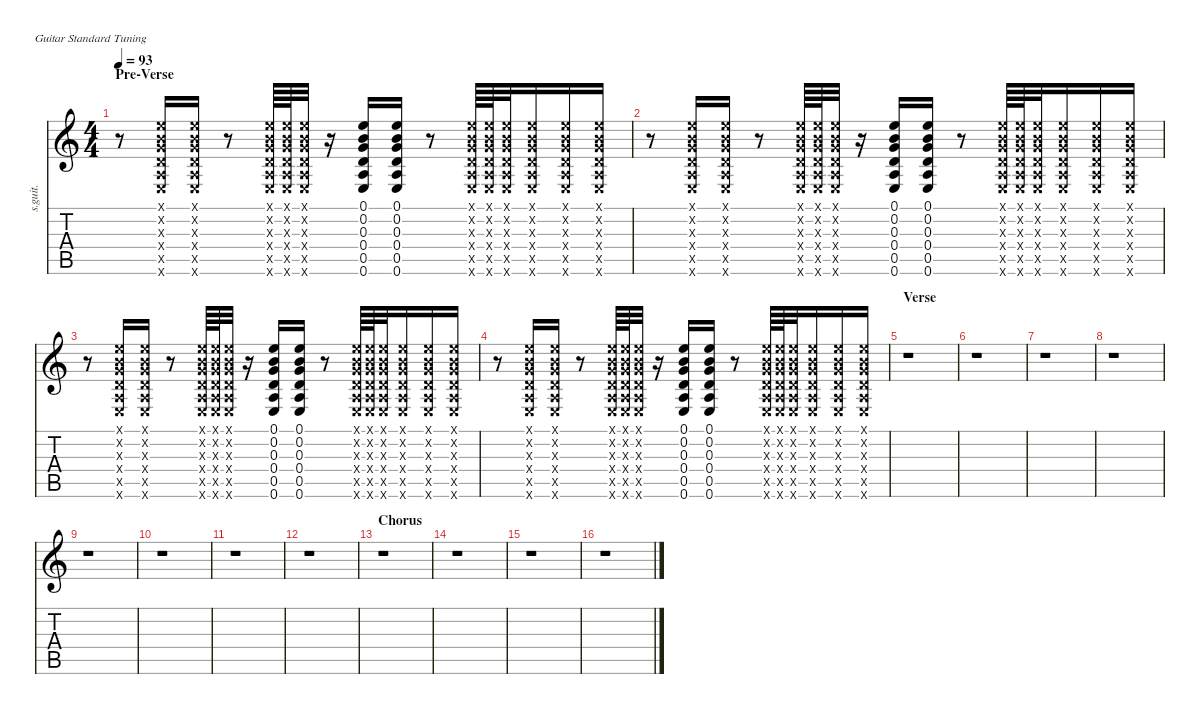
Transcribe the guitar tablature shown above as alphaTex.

\defaultSystemsLayout 4
\hideDynamics
\bracketExtendMode nobrackets
\track ("Matt Bellamy - Dead Note Sound Effect" "s.guit.") {instrument gunshot}
\staff {score tabs}
\tuning (E4 B3 G3 D3 A2 E2)
\displaytranspose 12
\ts (4 4)
\section ("" "Pre-Verse")
\tempo 93
\clef g2
\ks c
r.8{dy f} (0.1{x} 0.2{x} 0.3{x} 0.4{x} 0.5{x} 0.6{x}).16 (0.1{x} 0.2{x} 0.3{x} 0.4{x} 0.5{x} 0.6{x}).16 r.8 (0.1{x} 0.2{x} 0.3{x} 0.4{x} 0.5{x} 0.6{x}).64 (0.1{x} 0.2{x} 0.3{x} 0.4{x} 0.5{x} 0.6{x}).64 (0.1{x} 0.2{x} 0.3{x} 0.4{x} 0.5{x} 0.6{x}).32 r.16 (0.1 0.2 0.3 0.4 0.5 0.6).16 (0.1 0.2 0.3 0.4 0.5 0.6).16 r.8 (0.1{x} 0.2{x} 0.3{x} 0.4{x} 0.5{x} 0.6{x}).64 (0.1{x} 0.2{x} 0.3{x} 0.4{x} 0.5{x} 0.6{x}).64 (0.1{x} 0.2{x} 0.3{x} 0.4{x} 0.5{x} 0.6{x}).32 (0.1{x} 0.2{x} 0.3{x} 0.4{x} 0.5{x} 0.6{x}).16 (0.1{x} 0.2{x} 0.3{x} 0.4{x} 0.5{x} 0.6{x}).16 (0.1{x} 0.2{x} 0.3{x} 0.4{x} 0.5{x} 0.6{x}).16 |
r.8 (0.1{x} 0.2{x} 0.3{x} 0.4{x} 0.5{x} 0.6{x}).16 (0.1{x} 0.2{x} 0.3{x} 0.4{x} 0.5{x} 0.6{x}).16 r.8 (0.1{x} 0.2{x} 0.3{x} 0.4{x} 0.5{x} 0.6{x}).64 (0.1{x} 0.2{x} 0.3{x} 0.4{x} 0.5{x} 0.6{x}).64 (0.1{x} 0.2{x} 0.3{x} 0.4{x} 0.5{x} 0.6{x}).32 r.16 (0.1 0.2 0.3 0.4 0.5 0.6).16 (0.1 0.2 0.3 0.4 0.5 0.6).16 r.8 (0.1{x} 0.2{x} 0.3{x} 0.4{x} 0.5{x} 0.6{x}).64 (0.1{x} 0.2{x} 0.3{x} 0.4{x} 0.5{x} 0.6{x}).64 (0.1{x} 0.2{x} 0.3{x} 0.4{x} 0.5{x} 0.6{x}).32 (0.1{x} 0.2{x} 0.3{x} 0.4{x} 0.5{x} 0.6{x}).16 (0.1{x} 0.2{x} 0.3{x} 0.4{x} 0.5{x} 0.6{x}).16 (0.1{x} 0.2{x} 0.3{x} 0.4{x} 0.5{x} 0.6{x}).16 |
r.8 (0.1{x} 0.2{x} 0.3{x} 0.4{x} 0.5{x} 0.6{x}).16 (0.1{x} 0.2{x} 0.3{x} 0.4{x} 0.5{x} 0.6{x}).16 r.8 (0.1{x} 0.2{x} 0.3{x} 0.4{x} 0.5{x} 0.6{x}).64 (0.1{x} 0.2{x} 0.3{x} 0.4{x} 0.5{x} 0.6{x}).64 (0.1{x} 0.2{x} 0.3{x} 0.4{x} 0.5{x} 0.6{x}).32 r.16 (0.1 0.2 0.3 0.4 0.5 0.6).16 (0.1 0.2 0.3 0.4 0.5 0.6).16 r.8 (0.1{x} 0.2{x} 0.3{x} 0.4{x} 0.5{x} 0.6{x}).64 (0.1{x} 0.2{x} 0.3{x} 0.4{x} 0.5{x} 0.6{x}).64 (0.1{x} 0.2{x} 0.3{x} 0.4{x} 0.5{x} 0.6{x}).32 (0.1{x} 0.2{x} 0.3{x} 0.4{x} 0.5{x} 0.6{x}).16 (0.1{x} 0.2{x} 0.3{x} 0.4{x} 0.5{x} 0.6{x}).16 (0.1{x} 0.2{x} 0.3{x} 0.4{x} 0.5{x} 0.6{x}).16 |
r.8 (0.1{x} 0.2{x} 0.3{x} 0.4{x} 0.5{x} 0.6{x}).16 (0.1{x} 0.2{x} 0.3{x} 0.4{x} 0.5{x} 0.6{x}).16 r.8 (0.1{x} 0.2{x} 0.3{x} 0.4{x} 0.5{x} 0.6{x}).64 (0.1{x} 0.2{x} 0.3{x} 0.4{x} 0.5{x} 0.6{x}).64 (0.1{x} 0.2{x} 0.3{x} 0.4{x} 0.5{x} 0.6{x}).32 r.16 (0.1 0.2 0.3 0.4 0.5 0.6).16 (0.1 0.2 0.3 0.4 0.5 0.6).16 r.8 (0.1{x} 0.2{x} 0.3{x} 0.4{x} 0.5{x} 0.6{x}).64 (0.1{x} 0.2{x} 0.3{x} 0.4{x} 0.5{x} 0.6{x}).64 (0.1{x} 0.2{x} 0.3{x} 0.4{x} 0.5{x} 0.6{x}).32 (0.1{x} 0.2{x} 0.3{x} 0.4{x} 0.5{x} 0.6{x}).16 (0.1{x} 0.2{x} 0.3{x} 0.4{x} 0.5{x} 0.6{x}).16 (0.1{x} 0.2{x} 0.3{x} 0.4{x} 0.5{x} 0.6{x}).16 |
\section ("" "Verse")
r.1 |
r.1 |
r.1 |
r.1 |
r.1 |
r.1 |
r.1 |
r.1 |
\section ("" "Chorus")
r.1 |
r.1 |
r.1 |
r.1
